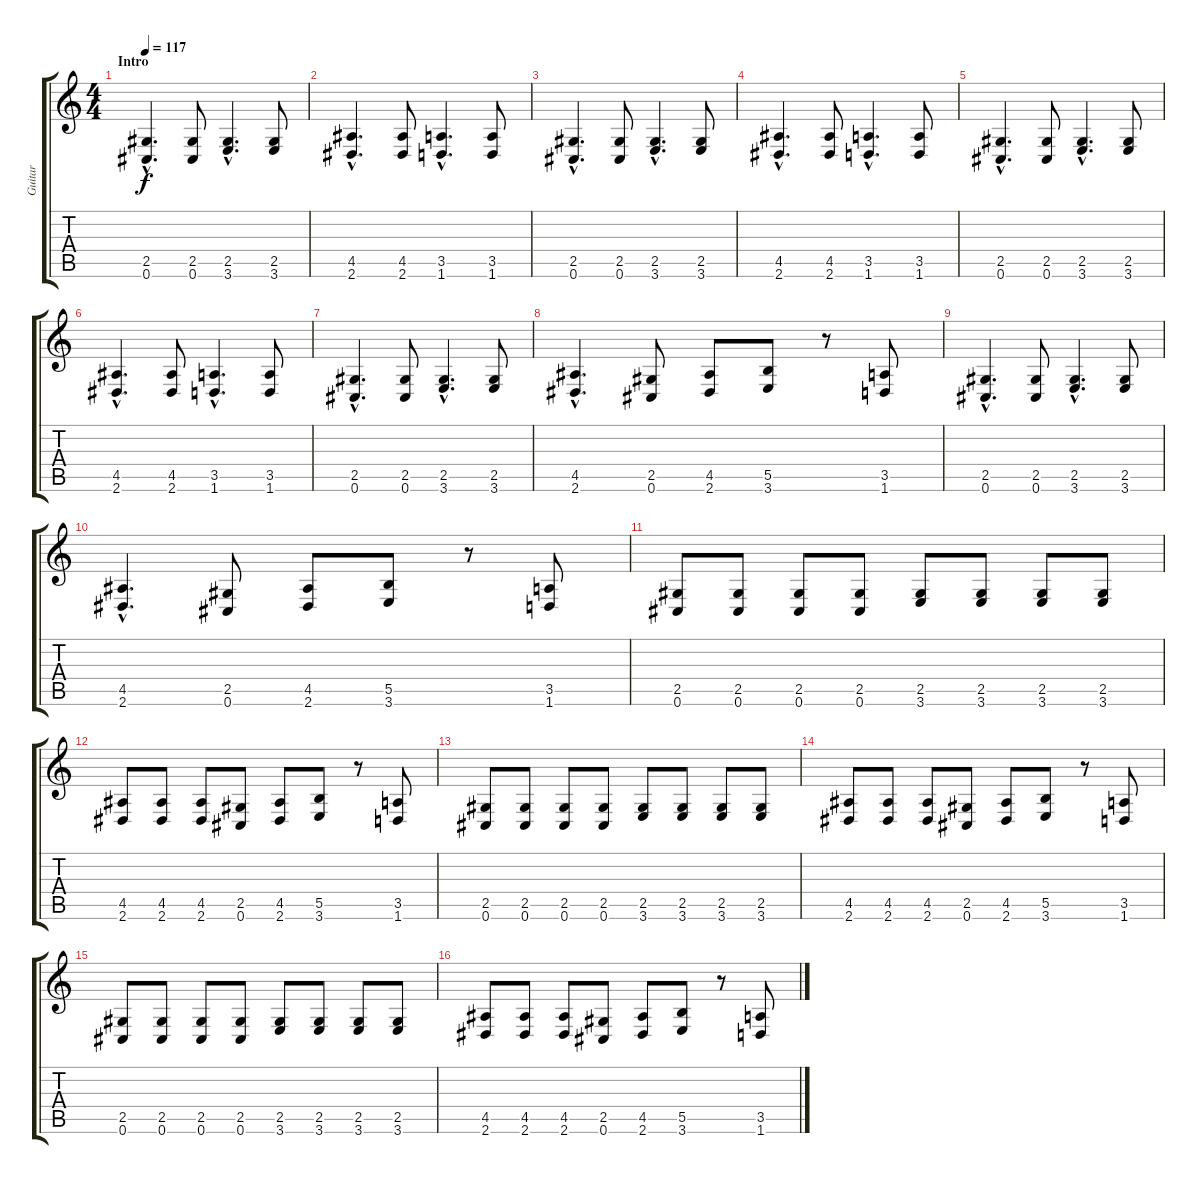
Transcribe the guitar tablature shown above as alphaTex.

\track ("Guitar" "Guitar") {instrument distortionguitar}
\staff {score tabs}
\tuning (Db4 Ab3 E3 B2 Gb2 Db2) {hide}
\ts (4 4)
\section ("" "Intro")
\tempo 117
\clef g2
\ks c
(2.5{hac} 0.6{hac}).4{d dy f instrument distortionguitar} (2.5 0.6).8 (2.5{hac} 3.6{hac}).4{d} (2.5 3.6).8 |
(4.5{hac} 2.6{hac}).4{d} (4.5 2.6).8 (3.5{hac} 1.6{hac}).4{d} (3.5 1.6).8 |
(2.5{hac} 0.6{hac}).4{d} (2.5 0.6).8 (2.5{hac} 3.6{hac}).4{d} (2.5 3.6).8 |
(4.5{hac} 2.6{hac}).4{d} (4.5 2.6).8 (3.5{hac} 1.6{hac}).4{d} (3.5 1.6).8 |
(2.5{hac} 0.6{hac}).4{d} (2.5 0.6).8 (2.5{hac} 3.6{hac}).4{d} (2.5 3.6).8 |
(4.5{hac} 2.6{hac}).4{d} (4.5 2.6).8 (3.5{hac} 1.6{hac}).4{d} (3.5 1.6).8 |
(2.5{hac} 0.6{hac}).4{d} (2.5 0.6).8 (2.5{hac} 3.6{hac}).4{d} (2.5 3.6).8 |
(4.5{hac} 2.6{hac}).4{d} (2.5 0.6).8 (4.5 2.6).8 (5.5 3.6).8 r.8 (3.5 1.6).8 |
(2.5{hac} 0.6{hac}).4{d} (2.5 0.6).8 (2.5{hac} 3.6{hac}).4{d} (2.5 3.6).8 |
(4.5{hac} 2.6{hac}).4{d} (2.5 0.6).8 (4.5 2.6).8 (5.5 3.6).8 r.8 (3.5 1.6).8 |
(2.5 0.6).8 (2.5 0.6).8 (2.5 0.6).8 (2.5 0.6).8 (2.5 3.6).8 (2.5 3.6).8 (2.5 3.6).8 (2.5 3.6).8 |
(4.5 2.6).8 (4.5 2.6).8 (4.5 2.6).8 (2.5 0.6).8 (4.5 2.6).8 (5.5 3.6).8 r.8 (3.5 1.6).8 |
(2.5 0.6).8 (2.5 0.6).8 (2.5 0.6).8 (2.5 0.6).8 (2.5 3.6).8 (2.5 3.6).8 (2.5 3.6).8 (2.5 3.6).8 |
(4.5 2.6).8 (4.5 2.6).8 (4.5 2.6).8 (2.5 0.6).8 (4.5 2.6).8 (5.5 3.6).8 r.8 (3.5 1.6).8 |
(2.5 0.6).8 (2.5 0.6).8 (2.5 0.6).8 (2.5 0.6).8 (2.5 3.6).8 (2.5 3.6).8 (2.5 3.6).8 (2.5 3.6).8 |
(4.5 2.6).8 (4.5 2.6).8 (4.5 2.6).8 (2.5 0.6).8 (4.5 2.6).8 (5.5 3.6).8 r.8 (3.5 1.6).8
